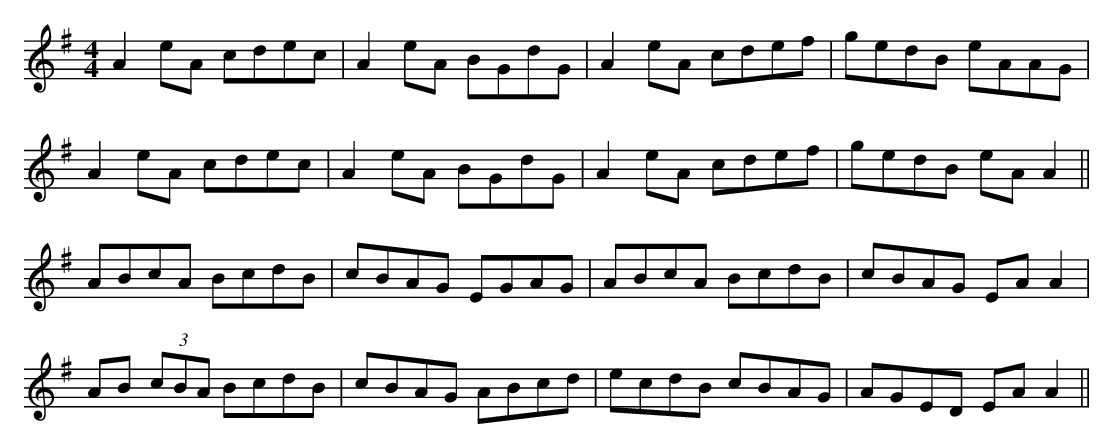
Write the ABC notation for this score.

X:1
M:4/4
K:Ador
A2 eA cdec|A2 eA BGdG|A2 eA cdef|gedB eAAG|
A2 eA cdec|A2 eA BGdG|A2 eA cdef|gedB eA A2||
ABcA BcdB|cBAG EGAG|ABcA BcdB|cBAG EA A2|
AB (3cBA BcdB|cBAG ABcd|ecdB cBAG|AGED EA A2||
